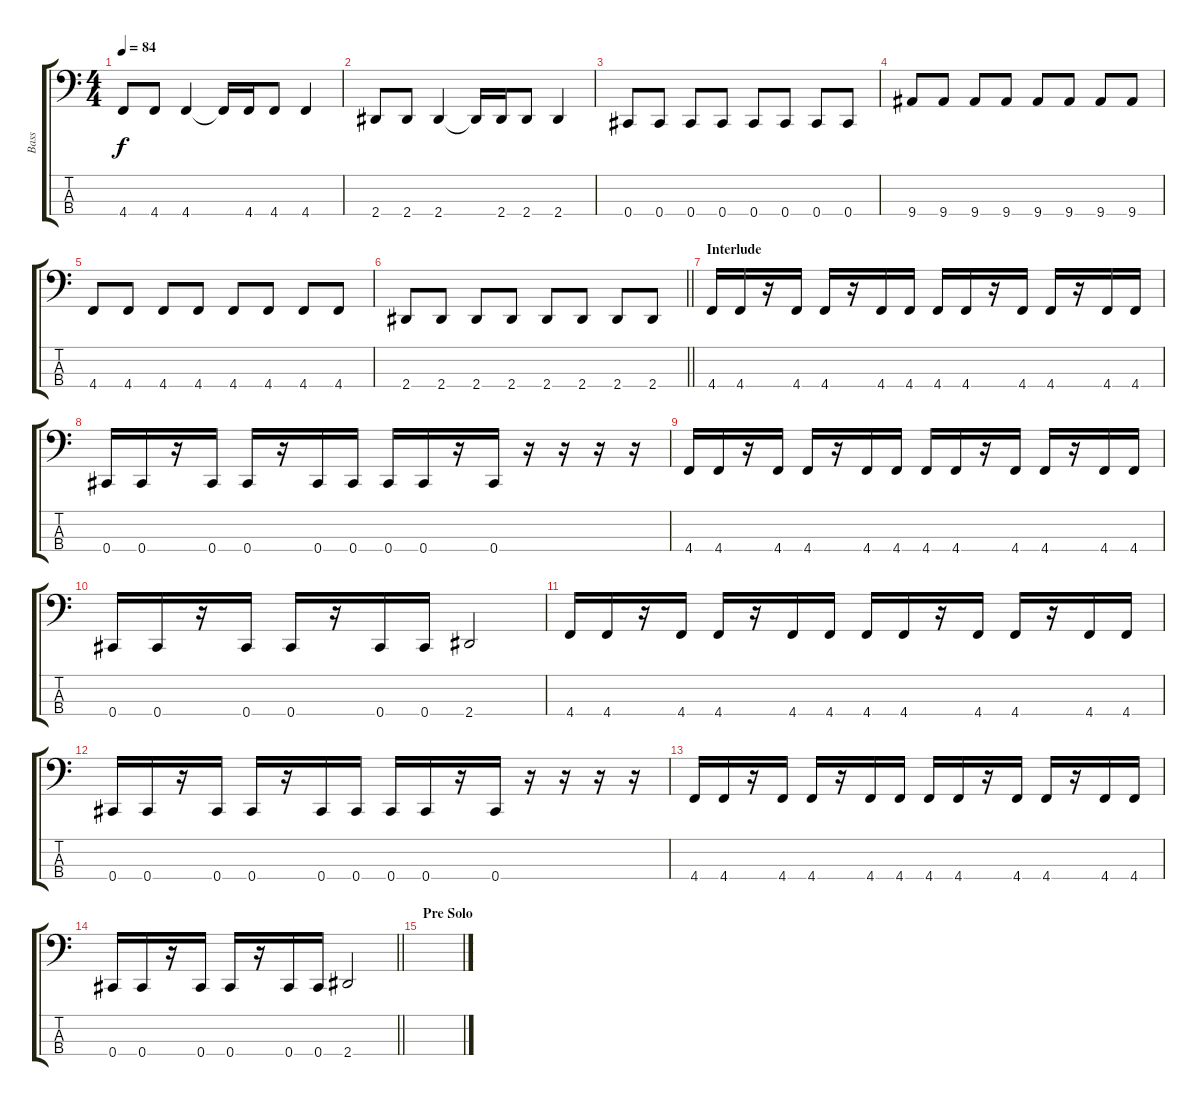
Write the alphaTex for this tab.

\track ("Bass" "Bass") {instrument electricbasspick}
\staff {score tabs}
\tuning (Gb2 Db2 Ab1 Db1) {hide}
\ts (4 4)
\tempo 84
\clef f4
\ks c
4.4.8{dy f} 4.4.8 4.4.4 4.4{t}.16 4.4.16 4.4.8 4.4.4 |
2.4.8 2.4.8 2.4.4 2.4{t}.16 2.4.16 2.4.8 2.4.4 |
0.4.8 0.4.8 0.4.8 0.4.8 0.4.8 0.4.8 0.4.8 0.4.8 |
9.4.8 9.4.8 9.4.8 9.4.8 9.4.8 9.4.8 9.4.8 9.4.8 |
4.4.8 4.4.8 4.4.8 4.4.8 4.4.8 4.4.8 4.4.8 4.4.8 |
\barLineRight lightlight
2.4.8 2.4.8 2.4.8 2.4.8 2.4.8 2.4.8 2.4.8 2.4.8 |
\section ("" "Interlude")
4.4.16 4.4.16 r.16 4.4.16 4.4.16 r.16 4.4.16 4.4.16 4.4.16 4.4.16 r.16 4.4.16 4.4.16 r.16 4.4.16 4.4.16 |
0.4.16 0.4.16 r.16 0.4.16 0.4.16 r.16 0.4.16 0.4.16 0.4.16 0.4.16 r.16 0.4.16 r.16 r.16 r.16 r.16 |
4.4.16 4.4.16 r.16 4.4.16 4.4.16 r.16 4.4.16 4.4.16 4.4.16 4.4.16 r.16 4.4.16 4.4.16 r.16 4.4.16 4.4.16 |
0.4.16 0.4.16 r.16 0.4.16 0.4.16 r.16 0.4.16 0.4.16 2.4.2 |
4.4.16 4.4.16 r.16 4.4.16 4.4.16 r.16 4.4.16 4.4.16 4.4.16 4.4.16 r.16 4.4.16 4.4.16 r.16 4.4.16 4.4.16 |
0.4.16 0.4.16 r.16 0.4.16 0.4.16 r.16 0.4.16 0.4.16 0.4.16 0.4.16 r.16 0.4.16 r.16 r.16 r.16 r.16 |
4.4.16 4.4.16 r.16 4.4.16 4.4.16 r.16 4.4.16 4.4.16 4.4.16 4.4.16 r.16 4.4.16 4.4.16 r.16 4.4.16 4.4.16 |
\barLineRight lightlight
0.4.16 0.4.16 r.16 0.4.16 0.4.16 r.16 0.4.16 0.4.16 2.4.2 |
\section ("" "Pre Solo")
